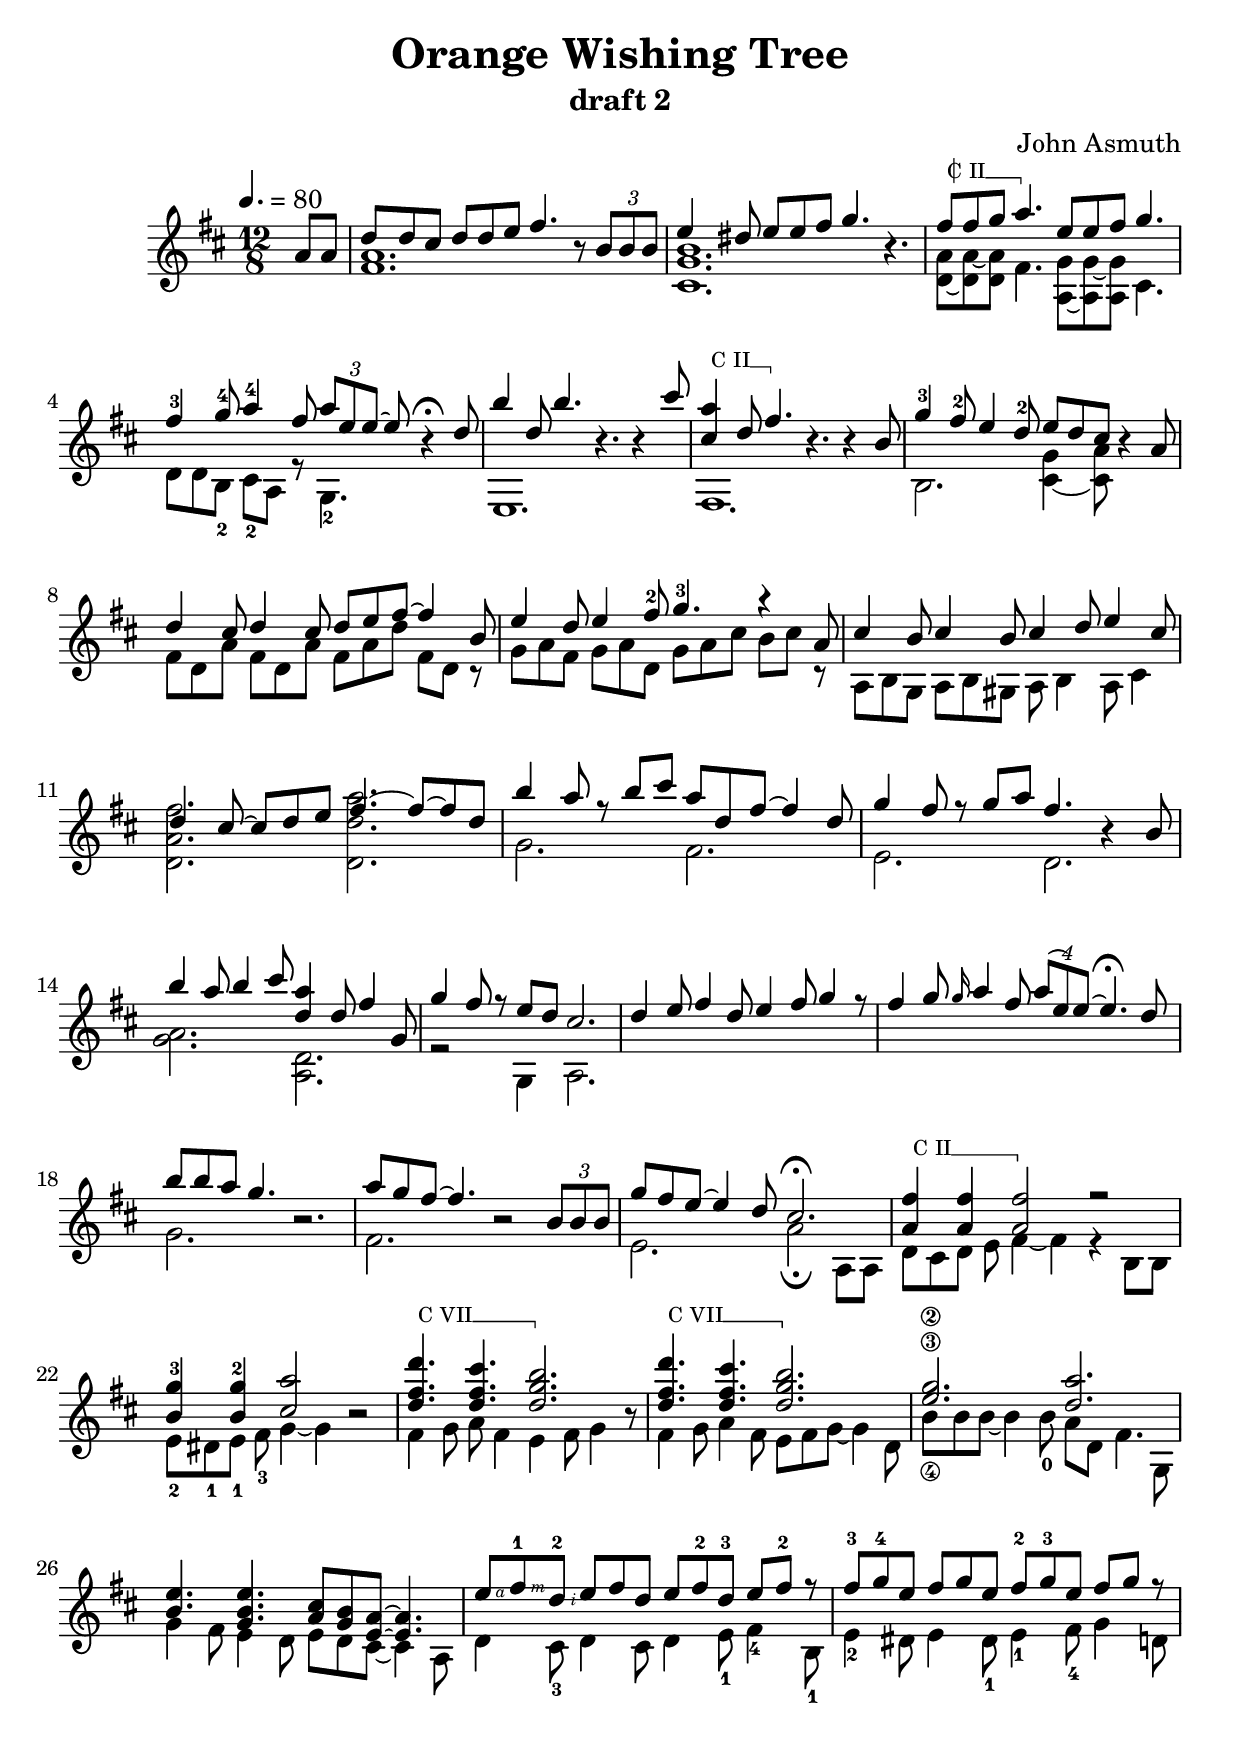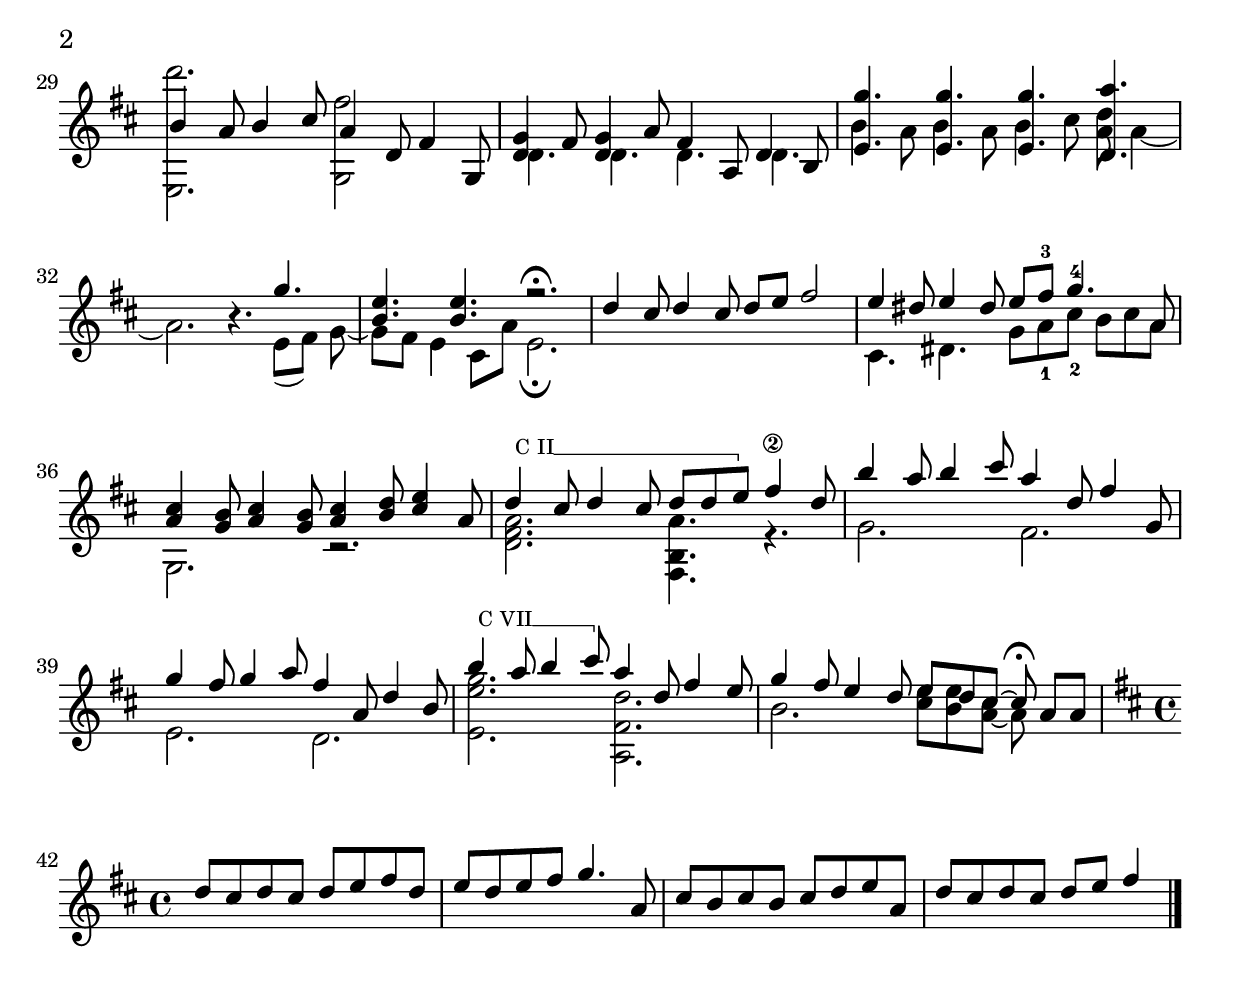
\version "2.18.2"
\header {
  title = "Orange Wishing Tree"
  subtitle = "draft 2"
  composer = "John Asmuth"
}

\include "bbarred.ly"
#(define RH rightHandFinger)

#(set-global-staff-size 23)
<<
  \relative d'' {
    \partial 4
    \time 12/8
    \key d \major
    \tempo 4. = 80
    a8 a |
    <<
      \new Voice = "melody"
      { \voiceOne 
        d[ d cis] d[ d e] fis4. \tweak Y-offset #0 r8 \tuplet 3/2 {b,8 b b} |
        e4 dis8 e[ e fis] g4. \tweak Y-offset #0 r |
      }
      \new Voice { \voiceTwo
        <fis, a>1. |
        <b g cis,>1. |
      }
    >>
    <<
      { \voiceOne 
        \bbarre #"II" { fis'8 fis g a4. } e8 e fis g4. |
        fis4-3 g8-4 a4-4 fis8 \tuplet 3/2 { a[ e e~] } e \tweak Y-offset #0 r4 \fermata d8 |
      }
      \new Voice { \voiceTwo
        <a d,~>8 <a~ d,> <a d,> fis4. <g a,~>8 <g~ a,> <g a,> cis,4. |
        d8[ d b-2] cis-2 a r g4.-2 s4. |
      }
    >>
    <<
      { \voiceOne 
        b''4 d,8 b'4. \tweak Y-offset #0 r4. \tweak Y-offset #0 r4 cis8 |
        \fbarre #"II" {<a cis,>4 d,8 fis4.} \tweak Y-offset #0 r4. \tweak Y-offset #0 r4 b,8 |
      }
      \new Voice { \voiceTwo
        e,,1. |
        fis1. |
      }
    >>
    \oneVoice
    <<
      { \voiceOne 
        g''4-3 fis8-2 e4 d8-2 e8 d8 cis8 \tweak Y-offset #0 r4 a8  |
      }
      \new Voice { \voiceTwo
        b,2. <cis~ g'>4 <cis a'>8 s4. |
      }
    >>
    <<
      { \voiceOne 
        d'4 cis8 d4 cis8 d e fis~ fis4 b,8 |
        e4 d8 e4 fis8-2 g4.-3 r4 a,8 |
      }
      \new Voice { \voiceTwo
        fis8[ d a'] fis[ d a'] fis[ a d] fis,[ d] r |
        g[ a fis] g[ a d,] g[ a cis] b[ cis] r |
      }
    >>
    <<
      { \voiceOne 
        cis4 b8 cis4 b8 cis4 d8 e4 cis8 |
        d4 cis8~ cis[ d8 e ] fis4.~ fis8~ fis8 d8 |
      }
      \new Voice { \voiceTwo
        a,8[ b g] a8[ b gis] a b4 a8 cis4 |
        <fis' a, d,>2. <a d, d,> |
      }
    >>
    <<
      { \voiceOne 
        b4 a8 r8 b cis a d, fis~ fis4 d8 |
        g4 fis8 r g a fis4. \tweak Y-offset #0 r4 b,8 |
      }
      \new Voice { \voiceTwo
        g2. fis |
        e d |
      }
    >>
    <<
      { \voiceOne 
        b''4 a8 b4 cis8 <a d,>4 d,8 fis4 g,8 |
        g'4 fis8 r e[ d] cis2. |
      }
      \new Voice { \voiceTwo
        <a g>2. <d, a> |
        r2 g,4 a2. |
      }
    >>
    <<
      { \voiceOne 
        d'4 e8 fis4 d8 e4 fis8 g4 r8 |
        fis4 g8 \grace g16 \glissando a4 fis8 \tuplet 4/2 {a (e) e~} e4. \fermata d8 |
      }
      \new Voice { \voiceTwo
        s1. s
      }
    >>
    \oneVoice 
    <<
      { \voiceOne 
        b'8[ b a] g4. \tweak Y-offset #0 r2. |
        a8[ g fis~] fis4. \tweak Y-offset #0 r2 \tuplet 3/2 { b,8[ b b] } |
      }
      \new Voice { \voiceTwo
        g2. s |
        fis2. s |
      }
    >>
    <<
      { \voiceOne 
        g'8[ fis e~] e4 d8  cis2. \fermata |
      }
      \new Voice { \voiceTwo
        e,2. a2 \fermata a,8 a |
      }
    >>
    <<
      { \voiceOne 
        \fbarre #"II" { <a' fis'>4 <a fis'>4 <a fis'>2 } r2 |
        <b g'-3>4 <b g'-2>4 <cis a'>2 \tweak Y-offset #0 r2 |
      }
      \new Voice { \voiceTwo
        d,8[ cis d] e fis4~ fis4 r b,8 b |
        e-2[ dis-1 e-1] fis-3 g4~ g s2 |
      }
    >>
    <<
      { \voiceOne
        \fbarre #"VII" { <d'' fis, d>4. <cis fis, d> <b g d>2. } |
        \fbarre #"VII" { <d fis, d>4. <cis fis, d> <b g d>2. } |
      }
      \new Voice { \voiceTwo
        fis,4 g8 a8 fis4 e4 fis8 g4 \tweak Y-offset #0 r8 |
        fis4 g8 a4 fis8 e8[ fis8 g8~] g4 d8 |
      }
    >>
    <<
      { \voiceOne
        \set stringNumberOrientations = #'(up)
        <e'\3 g\2>2. <d a'> |
        <b e>4. <g b e> <a cis>8 <g b> <e a>~ <e a>4. |
      }
      \new Voice { \voiceTwo
        \set stringNumberOrientations = #'(down)
        b'8\4[ b b~] b4 b8-0 a d, fis4. g,8 |
        g'4 fis8 e4 d8 e[ d cis~] cis4 a8 |
      }
    >>
    <<
      { \voiceOne
        e''8\RH #4 [ fis-1 \RH #3 d-2] \RH #2 e[ fis d] e[ fis-2 d-3] e[ fis-2] r |
        fis8-3[ g-4 e] fis[ g e] fis-2[ g-3 e] fis[ g] r |
      }
      \new Voice { \voiceTwo
        d,4 cis8-3 d4 cis8 d4 e8-1 fis4-4 b,8-1 |
        e4-2 dis8 e4 dis8-1 e4-1 fis8-4 g4 d8 |
      }
    >>
    <<
      { \voiceTwo 
        <d'' e,,,>2.  <fis, g,,>2 s4 |
        d,4. d d d |
      }
      \new Voice { \voiceOne
        b'4 a8 b4 cis8 a4 d,8 fis4 g,8  |
        <g' d>4 fis8 <g d>4 a8 fis4 a,8 d4 b8 |
      }
    >>
    <<
      { \voiceOne
        <g'' e,>4. <g e,> <g e,> <a d,,> |
        s1 s8 g4. |
        <b, e>4. <b e> r2. \fermata |
      }
      \new Voice { \voiceTwo
        b4 a8 b4 a8 b4 cis8 <d a>8 a4~ |
        a2. \tweak Y-offset #0 r4. e8[(fis)] g~  |
        g8 fis8 e4 cis8a'8 e2. \fermata |
      }
    >>
    <<
      { \voiceOne 
        d'4 cis8 d4 cis8 d e fis2 |
        e4 dis8 e4 dis8 e fis-3 g4.-4 a,8 |
      }
      \new Voice { \voiceTwo
        s1. |
        cis,4. dis4. g8[ a-1 cis-2] b[ cis a] |
      }
    >>
    <<
      { \voiceOne 
        <cis a>4 <b g>8 <cis a>4 <b g>8 <cis a>4 <d b>8 <e cis>4 a,8 |
        \fbarre #"II" { d4 cis8 d4 cis8 d8 d e } fis4\2 d8 |
      }
      \new Voice { \voiceTwo
        g,,2. r |
        <d' fis a>2. <fis, b a'>4. r4. |
      }
    >>
    <<
      { \voiceOne 
        b''4 a8 b4 cis8 a4 d,8 fis4 g,8 |
        g'4 fis8 g4 a8 fis4 a,8 d4 b8 |
      }
      \new Voice { \voiceTwo
        g2. fis |
        e d |
      }
    >>
    <<
      { \voiceOne 
        \fbarre #"VII" { b''4 a8 b4 cis8 } a4 d,8 fis4 e8 |
        g4 fis8 e4 d8 e[ d cis~] cis8 \fermata a[ a] |
      }
      \new Voice { \voiceTwo
        <e e' g>2. <a, fis' d'> |
        b' <cis e>8 <b e> <a~ cis> a8 s4 |
      }
    >>
    <<
      \time 4/4
  \key d \major
      { \voiceOne 
  d8 cis d cis d e fis d |
  e d e fis g4. a,8 |
  cis8 b cis b cis d e a, |
  d cis d cis d e fis4 \bar "|."
      }
    >>
  }
>>